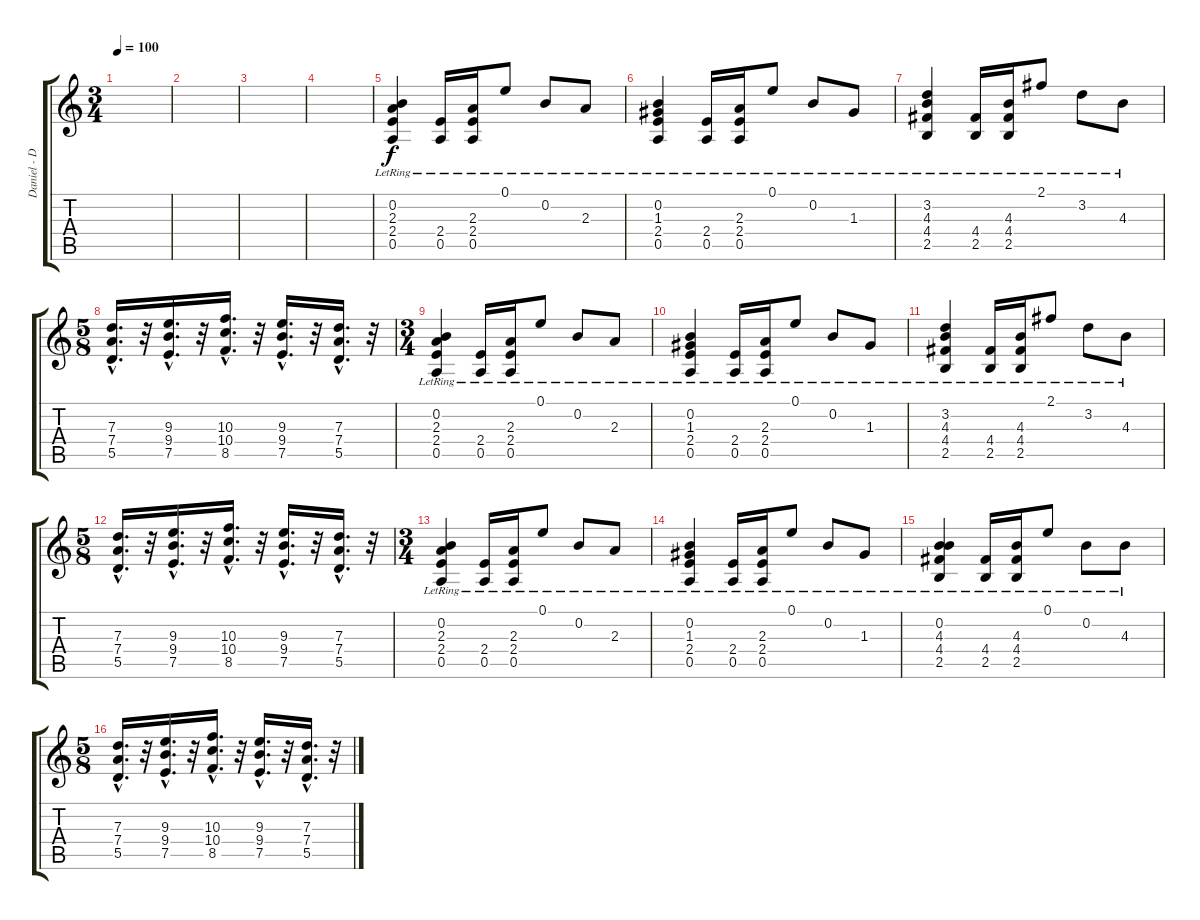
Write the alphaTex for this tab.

\track ("Daniel - Distortion" "Daniel - D") {instrument overdrivenguitar}
\staff {score tabs}
\tuning (E4 B3 G3 D3 A2 E2) {hide}
\ts (3 4)
\tempo 100
\clef g2
\ks c
|
|
|
|
(0.2{lr} 2.3{lr} 2.4{lr} 0.5{lr}).4 (2.4{lr} 0.5{lr}).16 (2.3{lr} 2.4{lr} 0.5{lr}).16 0.1{lr}.8 0.2{lr}.8 2.3{lr}.8 |
(0.2{lr} 1.3{lr} 2.4{lr} 0.5{lr}).4 (2.4{lr} 0.5{lr}).16 (2.3{lr} 2.4{lr} 0.5{lr}).16 0.1{lr}.8 0.2{lr}.8 1.3{lr}.8 |
(3.2{lr} 4.3{lr} 4.4{lr} 2.5{lr}).4 (4.4{lr} 2.5{lr}).16 (4.3{lr} 4.4{lr} 2.5{lr}).16 2.1{lr}.8 3.2{lr}.8 4.3{lr}.8 |
\ts (5 8)
(7.3{hac} 7.4{hac} 5.5{hac}).16{d} r.32 (9.3{hac} 9.4{hac} 7.5{hac}).16{d} r.32 (10.3{hac} 10.4{hac} 8.5{hac}).16{d} r.32 (9.3{hac} 9.4{hac} 7.5{hac}).16{d} r.32 (7.3{hac} 7.4{hac} 5.5{hac}).16{d} r.32 |
\ts (3 4)
(0.2{lr} 2.3{lr} 2.4{lr} 0.5{lr}).4 (2.4{lr} 0.5{lr}).16 (2.3{lr} 2.4{lr} 0.5{lr}).16 0.1{lr}.8 0.2{lr}.8 2.3{lr}.8 |
(0.2{lr} 1.3{lr} 2.4{lr} 0.5{lr}).4 (2.4{lr} 0.5{lr}).16 (2.3{lr} 2.4{lr} 0.5{lr}).16 0.1{lr}.8 0.2{lr}.8 1.3{lr}.8 |
(3.2{lr} 4.3{lr} 4.4{lr} 2.5{lr}).4 (4.4{lr} 2.5{lr}).16 (4.3{lr} 4.4{lr} 2.5{lr}).16 2.1{lr}.8 3.2{lr}.8 4.3{lr}.8 |
\ts (5 8)
(7.3{hac} 7.4{hac} 5.5{hac}).16{d} r.32 (9.3{hac} 9.4{hac} 7.5{hac}).16{d} r.32 (10.3{hac} 10.4{hac} 8.5{hac}).16{d} r.32 (9.3{hac} 9.4{hac} 7.5{hac}).16{d} r.32 (7.3{hac} 7.4{hac} 5.5{hac}).16{d} r.32 |
\ts (3 4)
(0.2{lr} 2.3{lr} 2.4{lr} 0.5{lr}).4 (2.4{lr} 0.5{lr}).16 (2.3{lr} 2.4{lr} 0.5{lr}).16 0.1{lr}.8 0.2{lr}.8 2.3{lr}.8 |
(0.2{lr} 1.3{lr} 2.4{lr} 0.5{lr}).4 (2.4{lr} 0.5{lr}).16 (2.3{lr} 2.4{lr} 0.5{lr}).16 0.1{lr}.8 0.2{lr}.8 1.3{lr}.8 |
(0.2{lr} 4.3{lr} 4.4{lr} 2.5{lr}).4 (4.4{lr} 2.5{lr}).16 (4.3{lr} 4.4{lr} 2.5{lr}).16 0.1{lr}.8 0.2{lr}.8 4.3{lr}.8 |
\ts (5 8)
(7.3{hac} 7.4{hac} 5.5{hac}).16{d} r.32 (9.3{hac} 9.4{hac} 7.5{hac}).16{d} r.32 (10.3{hac} 10.4{hac} 8.5{hac}).16{d} r.32 (9.3{hac} 9.4{hac} 7.5{hac}).16{d} r.32 (7.3{hac} 7.4{hac} 5.5{hac}).16{d} r.32
